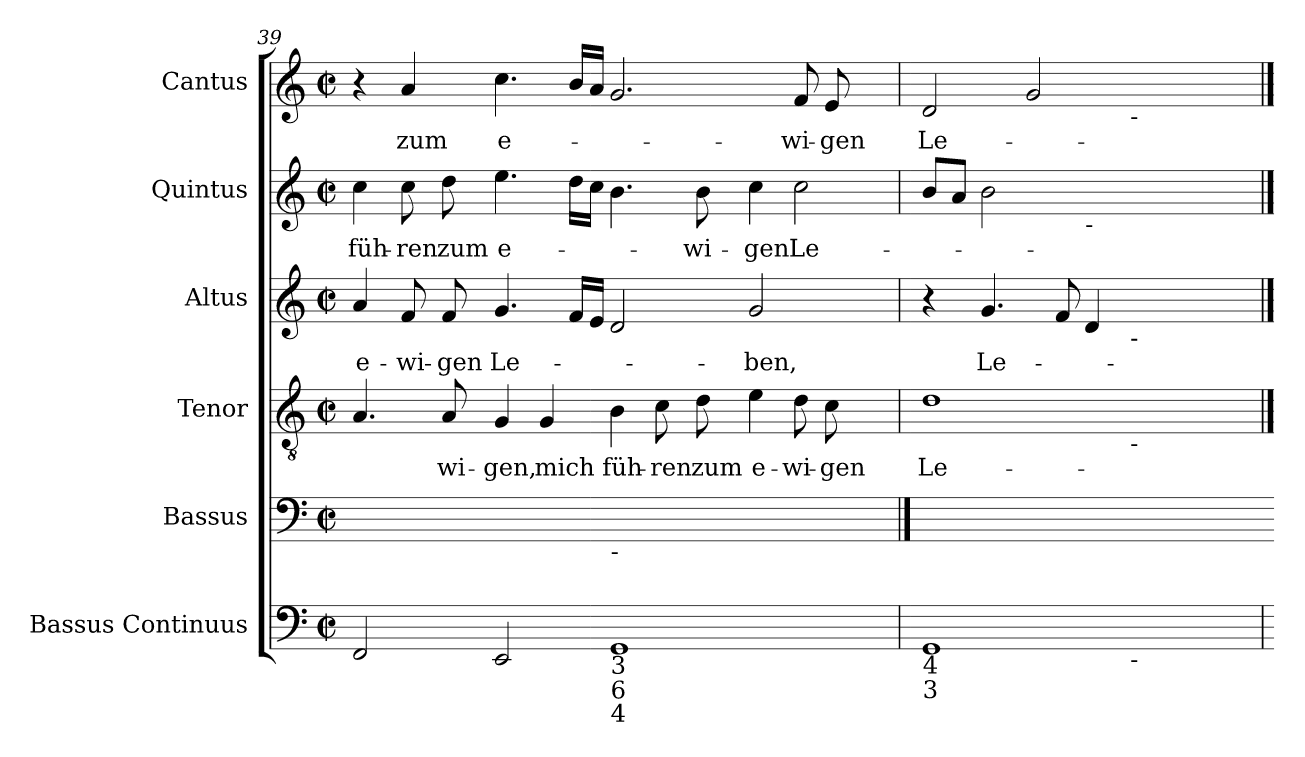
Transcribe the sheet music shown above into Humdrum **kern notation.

**kern	**kern	**text	**kern	**text	**kern	**text	**kern	**text	**kern	**text
*part6	*part5	*part5	*part4	*part4	*part3	*part3	*part2	*part2	*part1	*part1
*staff6	*staff5	*staff5	*staff4	*staff4	*staff3	*staff3	*staff2	*staff2	*staff1	*staff1
*I"Bassus Continuus	*I"Bassus	*	*I"Tenor	*	*I"Altus	*	*I"Quintus	*	*I"Cantus	*
!!LO:LB:g=z
*clefF4	*clefF4	*	*clefGv2	*	*clefG2	*	*clefG2	*	*clefG2	*
*k[]	*k[]	*	*k[]	*	*k[]	*	*k[]	*	*k[]	*
*C:	*C:	*	*C:	*	*C:	*	*C:	*	*C:	*
*M4/2	*M4/2	*	*M4/2	*	*M4/2	*	*M4/2	*	*M4/2	*
*met(c|)	*met(c|)	*	*met(c|)	*	*met(c|)	*	*met(c|)	*	*met(c|)	*
=39	=39	=39	=39	=39	=39	=39	=39	=39	=39	=39
!	!	!	!	!	!	!LO:LY:b	!	!LO:LY:b	!	!
2FF	2Gyy_	.	4.A	.	4a	e-	4cc	füh-	4r	.
!	!	!	!	!	!	!LO:LY:b	!	!LO:LY:b	!	!LO:LY:b
.	.	.	.	.	8f	-wi-	8cc	-ren	4a	zum
!	!	!	!	!LO:LY:b	!	!LO:LY:b	!	!LO:LY:b	!	!
.	.	.	8A	-wi-	8f	-gen	8dd	zum	.	.
!	!	!	!	!LO:LY:b	!	!LO:LY:b	!	!LO:LY:b	!	!LO:LY:b
2EE	2Gyy]	.	4G	-gen,	4.g	Le-	4.ee	e-	4.cc	e-
!	!	!	!	!LO:LY:b	!	!	!	!	!	!
.	.	.	4G	mich	.	.	.	.	.	.
.	.	.	.	.	16fLL	.	16ddLL	.	16bLL	.
.	.	.	.	.	16eJJ	.	16ccJJ	.	16aJJ	.
!	!LO:TX:b:t=-	!	!	!	!	!	!	!	!	!
!LO:TX:b:t=3	!	!	!	!	!	!	!	!	!	!
!LO:TX:b:t=6\n4	!	!	!	!	!	!	!	!	!	!
!	!	!LO:LY:b	!	!LO:LY:b	!	!	!	!	!	!
1GG	1C;<yy	-ben.	4B	füh-	2d	.	4.b	.	2.g	.
!	!	!	!	!LO:LY:b	!	!	!	!	!	!
.	.	.	8c	-ren	.	.	.	.	.	.
!	!	!	!	!LO:LY:b	!	!	!	!LO:LY:b	!	!
.	.	.	8d	zum	.	.	8b	-wi-	.	.
!	!	!	!	!LO:LY:b	!	!LO:LY:b	!	!LO:LY:b	!	!
.	.	.	4e	e-	2g	-ben,	4cc	-gen	.	.
!	!	!	!	!LO:LY:b	!	!	!	!LO:LY:b	!	!LO:LY:b
.	.	.	8d	-wi-	.	.	2cc	Le-	8f	-wi-
!	!	!	!	!LO:LY:b	!	!	!	!	!	!LO:LY:b
.	.	.	8c	-gen	.	.	.	.	8e	-gen
4ryy	4ryy	.	4ryy	.	4ryy	.	.	.	4ryy	.
=40	==40	=40	=40	=40	=40	=40	=40	=40	=40	=40
!LO:TX:b:t=4	!	!	!	!	!	!	!	!	!	!
!LO:TX:b:t=3	!	!	!	!	!	!	!	!	!	!
!	!	!	!	!LO:LY:b	!	!	!	!	!	!LO:LY:b
1GG	0ryy	.	1d	Le-	4r	.	8bL	.	2d	Le-
.	.	.	.	.	.	.	8aJ	.	.	.
!	!	!	!	!	!	!LO:LY:b	!	!	!	!
.	.	.	.	.	4.g	Le-	2b	.	.	.
.	.	.	.	.	.	.	.	.	2g	.
.	.	.	.	.	8f	.	.	.	.	.
!	!	!	!	!	!	!	!LO:TX:b:t=-	!	!	!
!	!	!	!	!	!	!	!	!LO:LY:b	!	!
.	.	.	.	.	4d	.	1cc;<yy	-ben.	.	.
!	!	!	!	!	!	!	!	!	!LO:TX:b:t=-	!
!	!	!	!	!	!LO:TX:b:t=-	!	!	!	!	!
!	!	!	!LO:TX:b:t=-	!	!	!	!	!	!	!
!LO:TX:b:t=-	!	!	!	!	!	!	!	!	!	!
!	!	!	!	!LO:LY:b	!	!LO:LY:b	!	!	!	!LO:LY:b
1C;<yy	.	.	1c;<yy	-ben.	1e;<yy	-ben.	.	.	1g;<yy	-ben.
.	.	.	.	.	.	.	4ryy	.	.	.
=	=	==	==	==	==	==	==	==	==	==
*-	*-	*-	*-	*-	*-	*-	*-	*-	*-	*-
